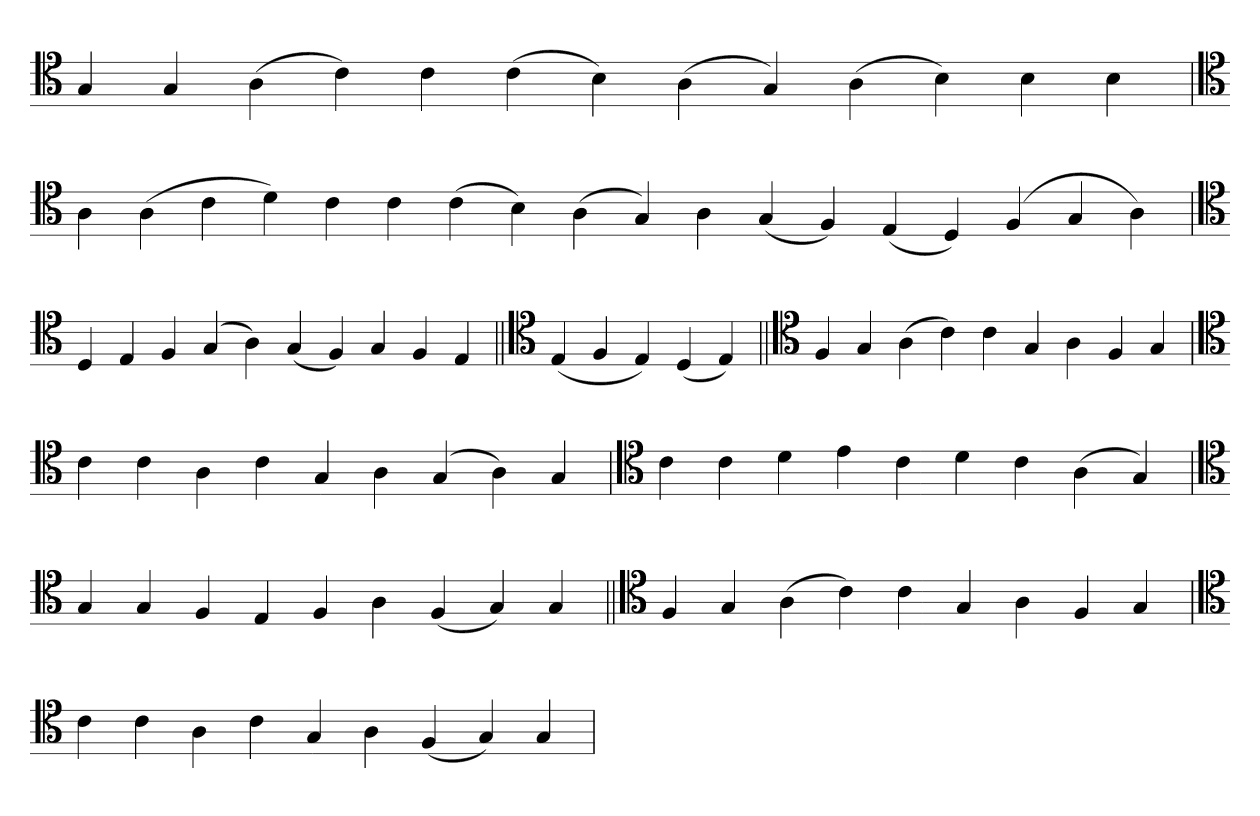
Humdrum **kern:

**kern
*part1
*staff1
*clefC4
=
4G
4G
(4A
4c)
4c
(4c
4B)
(4A
4G)
(4A
4B)
4B
4B
=
*clefC4
4A
(4A
4c
4d)
4c
4c
(4c
4B)
(4A
4G)
4A
(4G
4F)
(4E
4D)
(4F
4G
4A)
='
*clefC4
4D
4E
4F
(4G
4A)
(4G
4F)
4G
4F
4E
=||
*clefC4
(4E
4F
4E)
(4D
4E)
=||
*clefC4
4F
4G
(4A
4c)
4c
4G
4A
4F
4G
=`
*clefC4
4c
4c
4A
4c
4G
4A
(4G
4A)
4G
='
*clefC4
4c
4c
4d
4e
4c
4d
4c
(4A
4G)
=`
*clefC4
4G
4G
4F
4E
4F
4A
(4F
4G)
4G
=||
*clefC4
4F
4G
(4A
4c)
4c
4G
4A
4F
4G
=`
*clefC4
4c
4c
4A
4c
4G
4A
(4F
4G)
4G
='
*-
